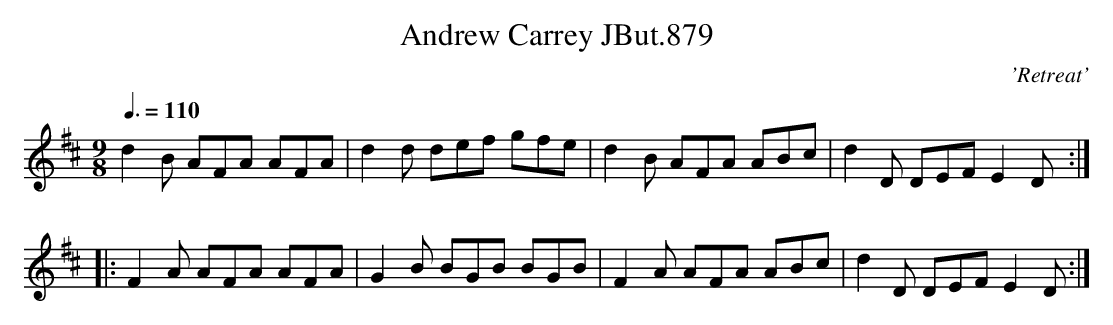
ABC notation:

X:1
T:Andrew Carrey JBut.879
C:'Retreat'
Q:3/8=110
M:9/8
L:1/8
K:D
d2 B AFA AFA|d2 d def gfe|d2 B AFA ABc|d2 D DEF  E2 D:|
|:F2 A AFA AFA|G2 B BGB BGB|F2 A AFA ABc|d2 D DEF E2 D:|
